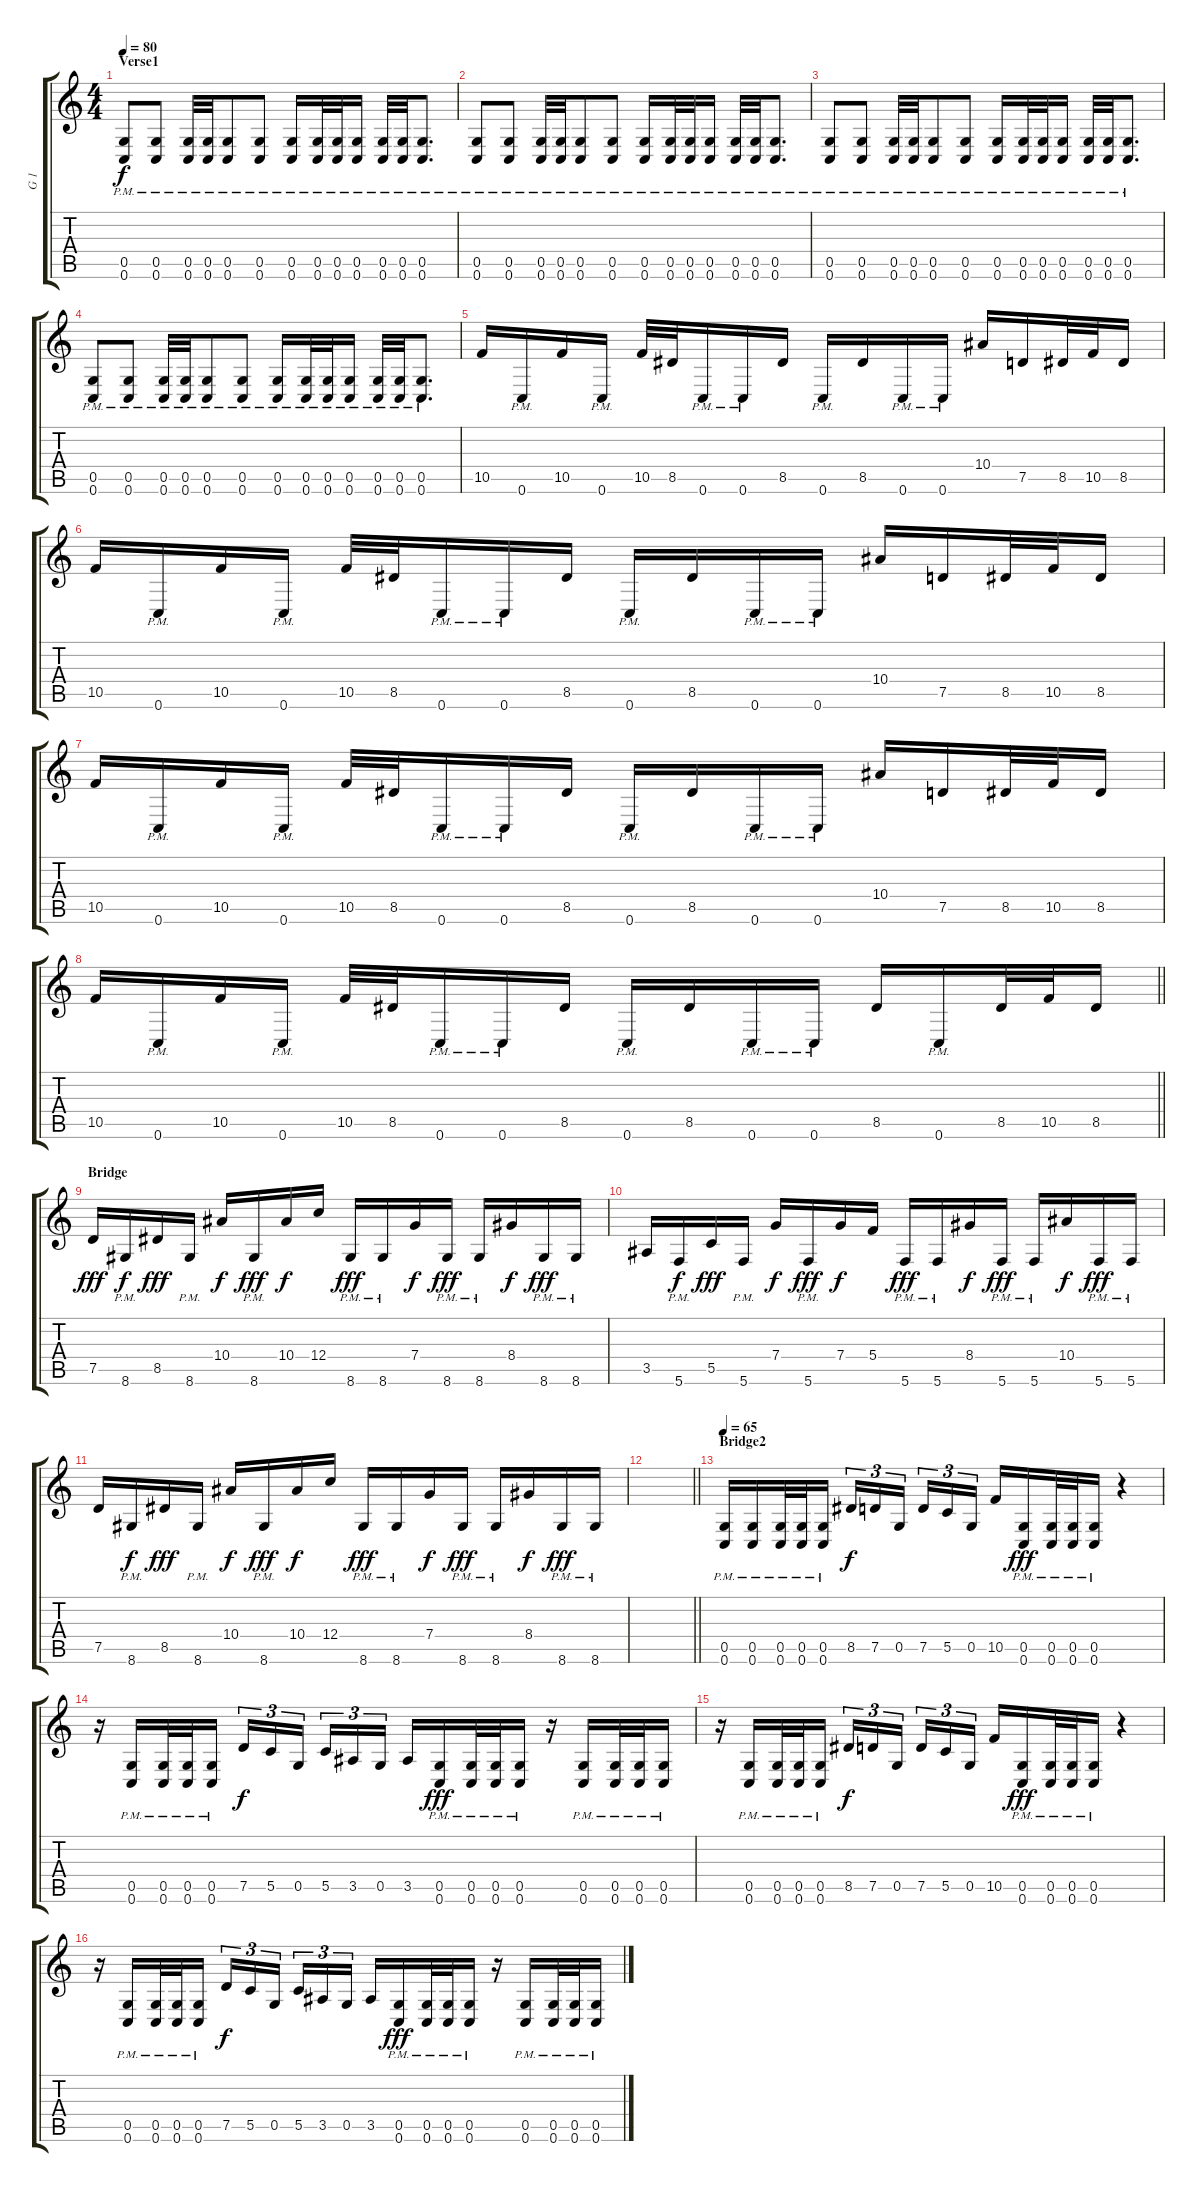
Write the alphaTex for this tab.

\track ("G 1" "G 1") {instrument distortionguitar}
\staff {score tabs}
\tuning (D4 A3 F3 C3 G2 C2) {hide}
\ts (4 4)
\section ("" "Verse1")
\tempo 80
\clef g2
\ks c
(0.5{pm} 0.6{pm}).8{dy f} (0.5{pm} 0.6{pm}).8 (0.5{pm} 0.6{pm}).32 (0.5{pm} 0.6{pm}).32 (0.5{pm} 0.6{pm}).8 (0.5{pm} 0.6{pm}).8 (0.5{pm} 0.6{pm}).16 (0.5{pm} 0.6{pm}).32 (0.5{pm} 0.6{pm}).32 (0.5{pm} 0.6{pm}).16 (0.5{pm} 0.6{pm}).32 (0.5{pm} 0.6{pm}).32 (0.5{pm} 0.6{pm}).8{d} |
(0.5{pm} 0.6{pm}).8 (0.5{pm} 0.6{pm}).8 (0.5{pm} 0.6{pm}).32 (0.5{pm} 0.6{pm}).32 (0.5{pm} 0.6{pm}).8 (0.5{pm} 0.6{pm}).8 (0.5{pm} 0.6{pm}).16 (0.5{pm} 0.6{pm}).32 (0.5{pm} 0.6{pm}).32 (0.5{pm} 0.6{pm}).16 (0.5{pm} 0.6{pm}).32 (0.5{pm} 0.6{pm}).32 (0.5{pm} 0.6{pm}).8{d} |
(0.5{pm} 0.6{pm}).8 (0.5{pm} 0.6{pm}).8 (0.5{pm} 0.6{pm}).32 (0.5{pm} 0.6{pm}).32 (0.5{pm} 0.6{pm}).8 (0.5{pm} 0.6{pm}).8 (0.5{pm} 0.6{pm}).16 (0.5{pm} 0.6{pm}).32 (0.5{pm} 0.6{pm}).32 (0.5{pm} 0.6{pm}).16 (0.5{pm} 0.6{pm}).32 (0.5{pm} 0.6{pm}).32 (0.5{pm} 0.6{pm}).8{d} |
(0.5{pm} 0.6{pm}).8 (0.5{pm} 0.6{pm}).8 (0.5{pm} 0.6{pm}).32 (0.5{pm} 0.6{pm}).32 (0.5{pm} 0.6{pm}).8 (0.5{pm} 0.6{pm}).8 (0.5{pm} 0.6{pm}).16 (0.5{pm} 0.6{pm}).32 (0.5{pm} 0.6{pm}).32 (0.5{pm} 0.6{pm}).16 (0.5{pm} 0.6{pm}).32 (0.5{pm} 0.6{pm}).32 (0.5{pm} 0.6{pm}).8{d} |
10.5.16 0.6{pm}.16 10.5.16 0.6{pm}.16 10.5.32 8.5.32 0.6{pm}.16 0.6{pm}.16 8.5.16 0.6{pm}.16 8.5.16 0.6{pm}.16 0.6{pm}.16 10.4.16 7.5.16 8.5.32 10.5.32 8.5.16 |
10.5.16 0.6{pm}.16 10.5.16 0.6{pm}.16 10.5.32 8.5.32 0.6{pm}.16 0.6{pm}.16 8.5.16 0.6{pm}.16 8.5.16 0.6{pm}.16 0.6{pm}.16 10.4.16 7.5.16 8.5.32 10.5.32 8.5.16 |
10.5.16 0.6{pm}.16 10.5.16 0.6{pm}.16 10.5.32 8.5.32 0.6{pm}.16 0.6{pm}.16 8.5.16 0.6{pm}.16 8.5.16 0.6{pm}.16 0.6{pm}.16 10.4.16 7.5.16 8.5.32 10.5.32 8.5.16 |
\barLineRight lightlight
10.5.16 0.6{pm}.16 10.5.16 0.6{pm}.16 10.5.32 8.5.32 0.6{pm}.16 0.6{pm}.16 8.5.16 0.6{pm}.16 8.5.16 0.6{pm}.16 0.6{pm}.16 8.5.16 0.6{pm}.16 8.5.32 10.5.32 8.5.16 |
\section ("" "Bridge")
7.5.16{dy fff} 8.6{pm}.16{dy f} 8.5.16{dy fff} 8.6{pm}.16 10.4.16{dy f} 8.6{pm}.16{dy fff} 10.4.16{dy f} 12.4.16 8.6{pm}.16{dy fff} 8.6{pm}.16 7.4.16{dy f} 8.6{pm}.16{dy fff} 8.6{pm}.16 8.4.16{dy f} 8.6{pm}.16{dy fff} 8.6{pm}.16 |
3.5.16 5.6{pm}.16{dy f} 5.5.16{dy fff} 5.6{pm}.16 7.4.16{dy f} 5.6{pm}.16{dy fff} 7.4.16{dy f} 5.4.16 5.6{pm}.16{dy fff} 5.6{pm}.16 8.4.16{dy f} 5.6{pm}.16{dy fff} 5.6{pm}.16 10.4.16{dy f} 5.6{pm}.16{dy fff} 5.6{pm}.16 |
7.5.16 8.6{pm}.16{dy f} 8.5.16{dy fff} 8.6{pm}.16 10.4.16{dy f} 8.6{pm}.16{dy fff} 10.4.16{dy f} 12.4.16 8.6{pm}.16{dy fff} 8.6{pm}.16 7.4.16{dy f} 8.6{pm}.16{dy fff} 8.6{pm}.16 8.4.16{dy f} 8.6{pm}.16{dy fff} 8.6{pm}.16 |
\barLineRight lightlight
|
\section ("" "Bridge2")
\tempo 65
(0.5{pm} 0.6{pm}).16 (0.5{pm} 0.6{pm}).16 (0.5{pm} 0.6{pm}).32 (0.5{pm} 0.6{pm}).32 (0.5{pm} 0.6{pm}).16 8.5.16{tu (3 2) dy f} 7.5.16{tu (3 2)} 0.5.16{tu (3 2) beam splitsecondary} 7.5.16{tu (3 2)} 5.5.16{tu (3 2)} 0.5.16{tu (3 2)} 10.5.16 (0.5{pm} 0.6{pm}).16{dy fff} (0.5{pm} 0.6{pm}).32 (0.5{pm} 0.6{pm}).32 (0.5{pm} 0.6{pm}).16 r.4 |
r.16 (0.5{pm} 0.6{pm}).16 (0.5{pm} 0.6{pm}).32 (0.5{pm} 0.6{pm}).32 (0.5{pm} 0.6{pm}).16 7.5.16{tu (3 2) dy f} 5.5.16{tu (3 2)} 0.5.16{tu (3 2) beam splitsecondary} 5.5.16{tu (3 2)} 3.5.16{tu (3 2)} 0.5.16{tu (3 2)} 3.5.16 (0.5{pm} 0.6{pm}).16{dy fff} (0.5{pm} 0.6{pm}).32 (0.5{pm} 0.6{pm}).32 (0.5{pm} 0.6{pm}).16 r.16 (0.5{pm} 0.6{pm}).16 (0.5{pm} 0.6{pm}).32 (0.5{pm} 0.6{pm}).32 (0.5{pm} 0.6{pm}).16 |
r.16 (0.5{pm} 0.6{pm}).16 (0.5{pm} 0.6{pm}).32 (0.5{pm} 0.6{pm}).32 (0.5{pm} 0.6{pm}).16 8.5.16{tu (3 2) dy f} 7.5.16{tu (3 2)} 0.5.16{tu (3 2) beam splitsecondary} 7.5.16{tu (3 2)} 5.5.16{tu (3 2)} 0.5.16{tu (3 2)} 10.5.16 (0.5{pm} 0.6{pm}).16{dy fff} (0.5{pm} 0.6{pm}).32 (0.5{pm} 0.6{pm}).32 (0.5{pm} 0.6{pm}).16 r.4 |
r.16 (0.5{pm} 0.6{pm}).16 (0.5{pm} 0.6{pm}).32 (0.5{pm} 0.6{pm}).32 (0.5{pm} 0.6{pm}).16 7.5.16{tu (3 2) dy f} 5.5.16{tu (3 2)} 0.5.16{tu (3 2) beam splitsecondary} 5.5.16{tu (3 2)} 3.5.16{tu (3 2)} 0.5.16{tu (3 2)} 3.5.16 (0.5{pm} 0.6{pm}).16{dy fff} (0.5{pm} 0.6{pm}).32 (0.5{pm} 0.6{pm}).32 (0.5{pm} 0.6{pm}).16 r.16 (0.5{pm} 0.6{pm}).16 (0.5{pm} 0.6{pm}).32 (0.5{pm} 0.6{pm}).32 (0.5{pm} 0.6{pm}).16
